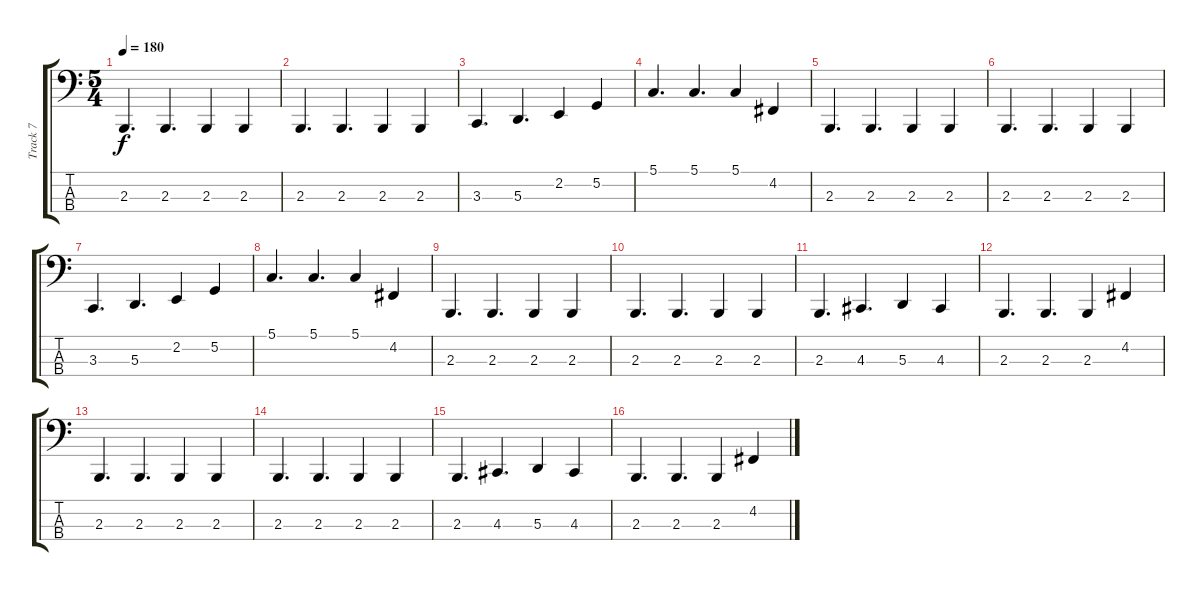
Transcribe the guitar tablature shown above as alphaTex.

\track ("Track 7" "Track 7") {instrument pizzicatostrings}
\staff {score tabs}
\tuning (G2 D2 A1 E1) {hide}
\ts (5 4)
\tempo 180
\clef f4
\ks c
2.3.4{d dy f} 2.3.4{d} 2.3.4 2.3.4 |
2.3.4{d} 2.3.4{d} 2.3.4 2.3.4 |
3.3.4{d} 5.3.4{d} 2.2.4 5.2.4 |
5.1.4{d} 5.1.4{d} 5.1.4 4.2.4 |
2.3.4{d} 2.3.4{d} 2.3.4 2.3.4 |
2.3.4{d} 2.3.4{d} 2.3.4 2.3.4 |
3.3.4{d} 5.3.4{d} 2.2.4 5.2.4 |
5.1.4{d} 5.1.4{d} 5.1.4 4.2.4 |
2.3.4{d} 2.3.4{d} 2.3.4 2.3.4 |
2.3.4{d} 2.3.4{d} 2.3.4 2.3.4 |
2.3.4{d} 4.3.4{d} 5.3.4 4.3.4 |
2.3.4{d} 2.3.4{d} 2.3.4 4.2.4 |
2.3.4{d} 2.3.4{d} 2.3.4 2.3.4 |
2.3.4{d} 2.3.4{d} 2.3.4 2.3.4 |
2.3.4{d} 4.3.4{d} 5.3.4 4.3.4 |
2.3.4{d} 2.3.4{d} 2.3.4 4.2.4
